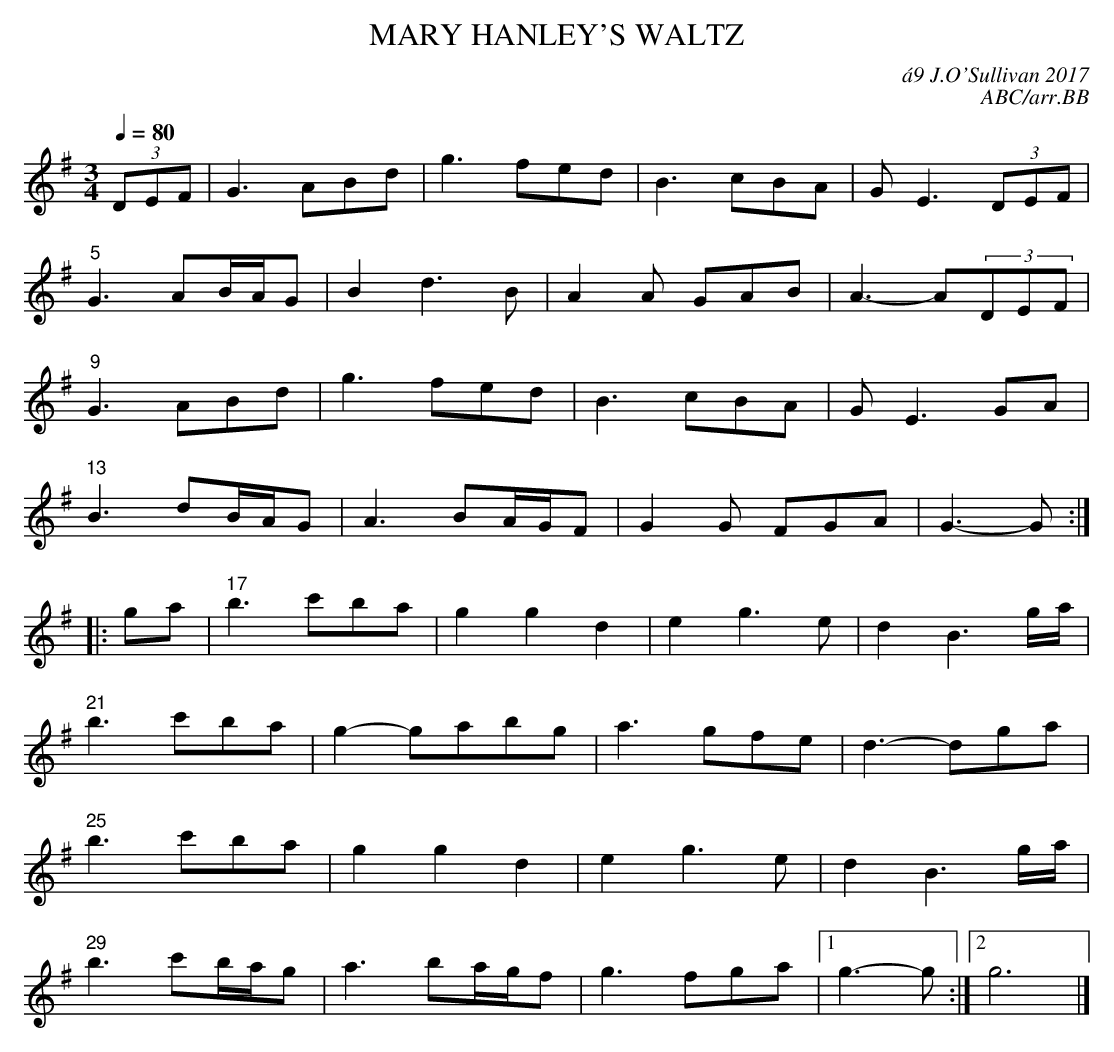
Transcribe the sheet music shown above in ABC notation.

X:1
T:MARY HANLEY'S WALTZ
C:\'a9 J.O'Sullivan 2017
C:ABC/arr.BB
Q:1/4=80
M:3/4
K:G
(3DEF|G3 ABd|g3 fed|B3 cBA|GE3 (3DEF|
"5"G3 AB/A/G|B2 d3B|A2A GAB|A3-A(3DEF|
"9"G3 ABd|g3 fed|B3 cBA|GE3 GA|
"13"B3 dB/A/G|A3 BA/G/F|G2G FGA|G3-G :|
|:ga|"17"b3 c'ba|g2 g2 d2|e2 g3e|d2 B3 g/a/|
"21"b3 c'ba|g2-gabg|a3 gfe|d3-dga|
"25"b3 c'ba|g2 g2 d2|e2 g3e|d2 B3 g/a/|
"29"b3 c'b/a/g|a3 ba/g/f|g3 fga|1 g3-g:|2 g6|]
